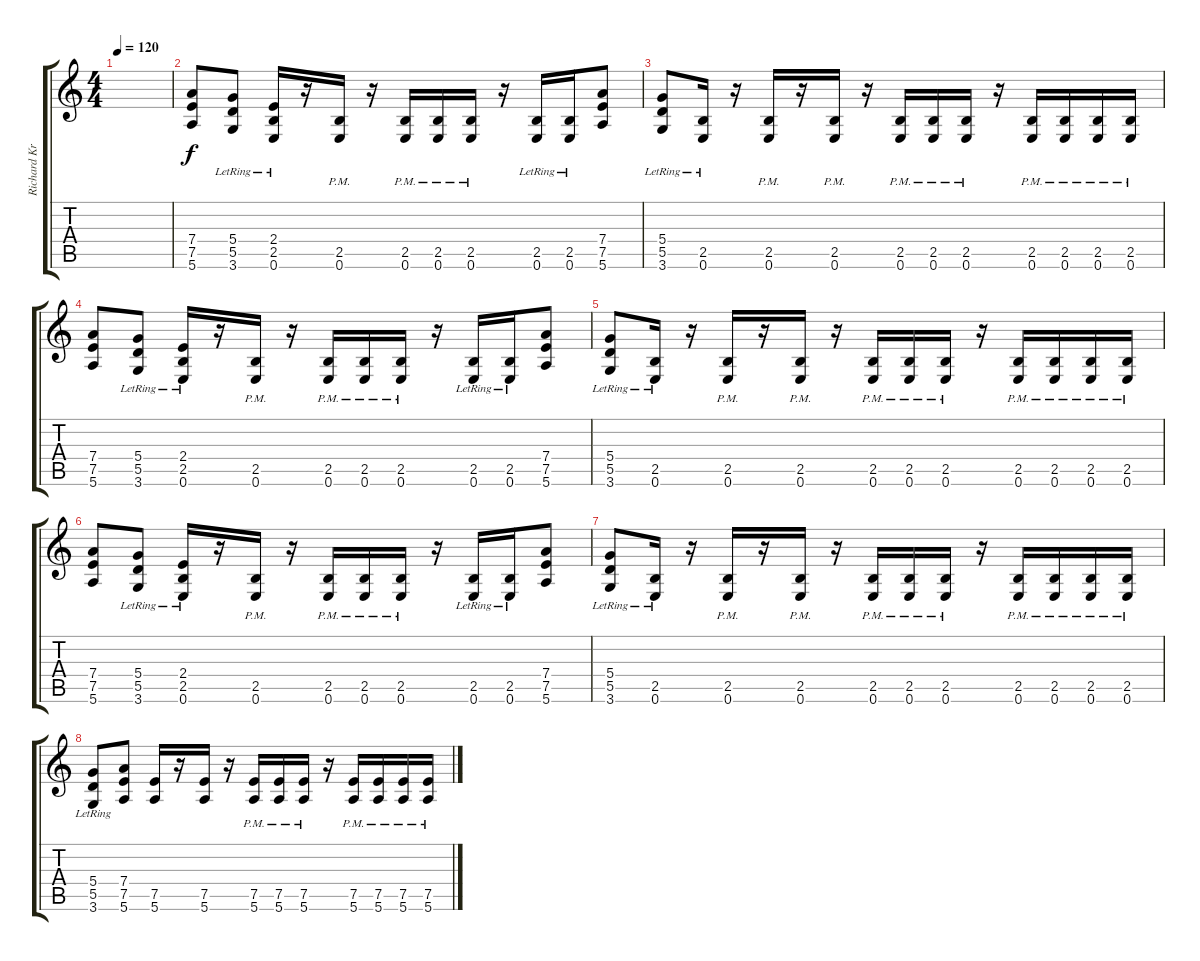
\track ("Richard Kruspe - Guitar I" "Richard Kr") {instrument distortionguitar}
\staff {score tabs}
\tuning (E4 B3 G3 D3 A2 E2) {hide}
\ts (4 4)
\tempo 120
\clef g2
\ks c
|
(7.4 7.5 5.6).8 (5.4 5.5 3.6{lr}).8 (2.4{lr} 2.5{lr} 0.6{lr}).16 r.16 (2.5{pm} 0.6{pm}).16 r.16 (2.5{pm} 0.6{pm}).16 (2.5{pm} 0.6{pm}).16 (2.5{pm} 0.6{pm}).16 r.16 (2.5{lr} 0.6{lr}).16 (2.5{lr} 0.6{lr}).16 (7.4 7.5 5.6).8 |
(5.4 5.5 3.6{lr}).8 (2.5{lr} 0.6{lr}).16 r.16 (2.5{pm} 0.6{pm}).16 r.16 (2.5{pm} 0.6{pm}).16 r.16 (2.5{pm} 0.6{pm}).16 (2.5{pm} 0.6{pm}).16 (2.5{pm} 0.6{pm}).16 r.16 (2.5{pm} 0.6{pm}).16 (2.5{pm} 0.6{pm}).16 (2.5{pm} 0.6{pm}).16 (2.5{pm} 0.6{pm}).16 |
(7.4 7.5 5.6).8 (5.4 5.5 3.6{lr}).8 (2.4{lr} 2.5{lr} 0.6{lr}).16 r.16 (2.5{pm} 0.6{pm}).16 r.16 (2.5{pm} 0.6{pm}).16 (2.5{pm} 0.6{pm}).16 (2.5{pm} 0.6{pm}).16 r.16 (2.5{lr} 0.6{lr}).16 (2.5{lr} 0.6{lr}).16 (7.4 7.5 5.6).8 |
(5.4 5.5 3.6{lr}).8 (2.5{lr} 0.6{lr}).16 r.16 (2.5{pm} 0.6{pm}).16 r.16 (2.5{pm} 0.6{pm}).16 r.16 (2.5{pm} 0.6{pm}).16 (2.5{pm} 0.6{pm}).16 (2.5{pm} 0.6{pm}).16 r.16 (2.5{pm} 0.6{pm}).16 (2.5{pm} 0.6{pm}).16 (2.5{pm} 0.6{pm}).16 (2.5{pm} 0.6{pm}).16 |
(7.4 7.5 5.6).8 (5.4 5.5 3.6{lr}).8 (2.4{lr} 2.5{lr} 0.6{lr}).16 r.16 (2.5{pm} 0.6{pm}).16 r.16 (2.5{pm} 0.6{pm}).16 (2.5{pm} 0.6{pm}).16 (2.5{pm} 0.6{pm}).16 r.16 (2.5{lr} 0.6{lr}).16 (2.5{lr} 0.6{lr}).16 (7.4 7.5 5.6).8 |
(5.4 5.5 3.6{lr}).8 (2.5{lr} 0.6{lr}).16 r.16 (2.5{pm} 0.6{pm}).16 r.16 (2.5{pm} 0.6{pm}).16 r.16 (2.5{pm} 0.6{pm}).16 (2.5{pm} 0.6{pm}).16 (2.5{pm} 0.6{pm}).16 r.16 (2.5{pm} 0.6{pm}).16 (2.5{pm} 0.6{pm}).16 (2.5{pm} 0.6{pm}).16 (2.5{pm} 0.6{pm}).16 |
(5.4{lr} 5.5 3.6{lr}).8 (7.4 7.5 5.6).8 (7.5 5.6).16 r.16 (7.5 5.6).16 r.16 (7.5{pm} 5.6).16 (7.5{pm} 5.6).16 (7.5{pm} 5.6).16 r.16 (7.5{pm} 5.6).16 (7.5{pm} 5.6).16 (7.5{pm} 5.6).16 (7.5{pm} 5.6).16
